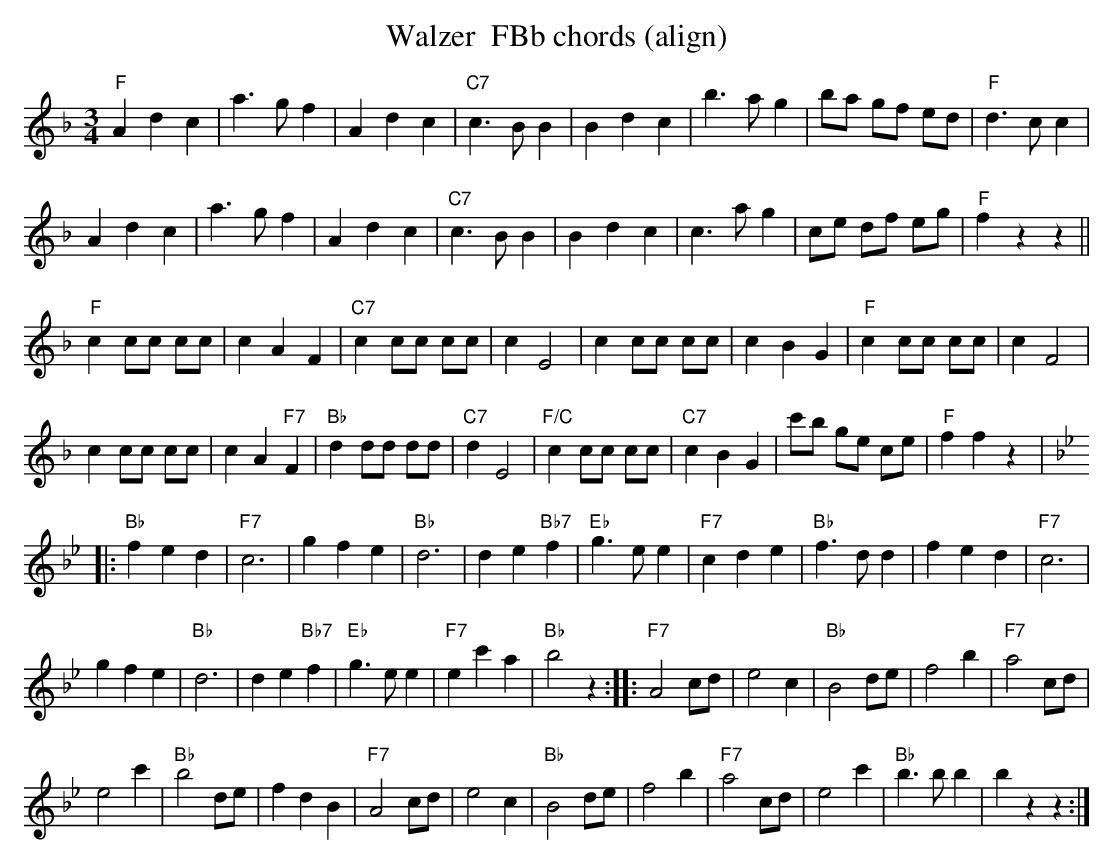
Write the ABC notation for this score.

X:1
T: Walzer  FBb chords (align)
M:3/4
L:1/4
K:F %%MIDI gchordon
"F"Adc | a>gf | Adc | "C7"c>BB | Bdc | b>ag | b/a/ g/f/ e/d/ | "F"d>cc |
Adc | a>gf | Adc | "C7"c>BB | Bdc | c>ag | c/e/ d/f/ e/g/ | "F"fzz ||
"F"c c/c/ c/c/ | cAF | "C7"cc/c/ c/c/ | cE2 | cc/c/ c/c/ | cBG | "F"cc/c/ c/c/ | \
cF2 |
 cc/c/ c/c/ | cA"F7"F | "Bb"d d/d/ d/d/ | "C7"dE2 | "F/C"cc/c/ c/c/ | "C7"cBG | \
c'/b/ g/e/ c/e/ | "F"ffz |: [K:Bb]
  "Bb"fed | "F7"c3 | gfe | "Bb"d3 | de"Bb7"f | "Eb"g>ee | \
"F7"cde | "Bb"f>dd | fed | "F7"c3 |
 gfe | "Bb"d3 | de"Bb7"f | "Eb"g>ee | \
"F7"ec'a | "Bb"b2z :: "F7"A2 c/d/ | e2c | "Bb"B2d/e/ | f2b | "F7"a2 c/d/ |
 e2c' | "Bb"b2 d/e/ | fdB | \
"F7"A2c/d/ | e2c | "Bb"B2 d/e/ | f2b | "F7"a2 c/d/ | e2c' | "Bb"b>bb | bzz :|
